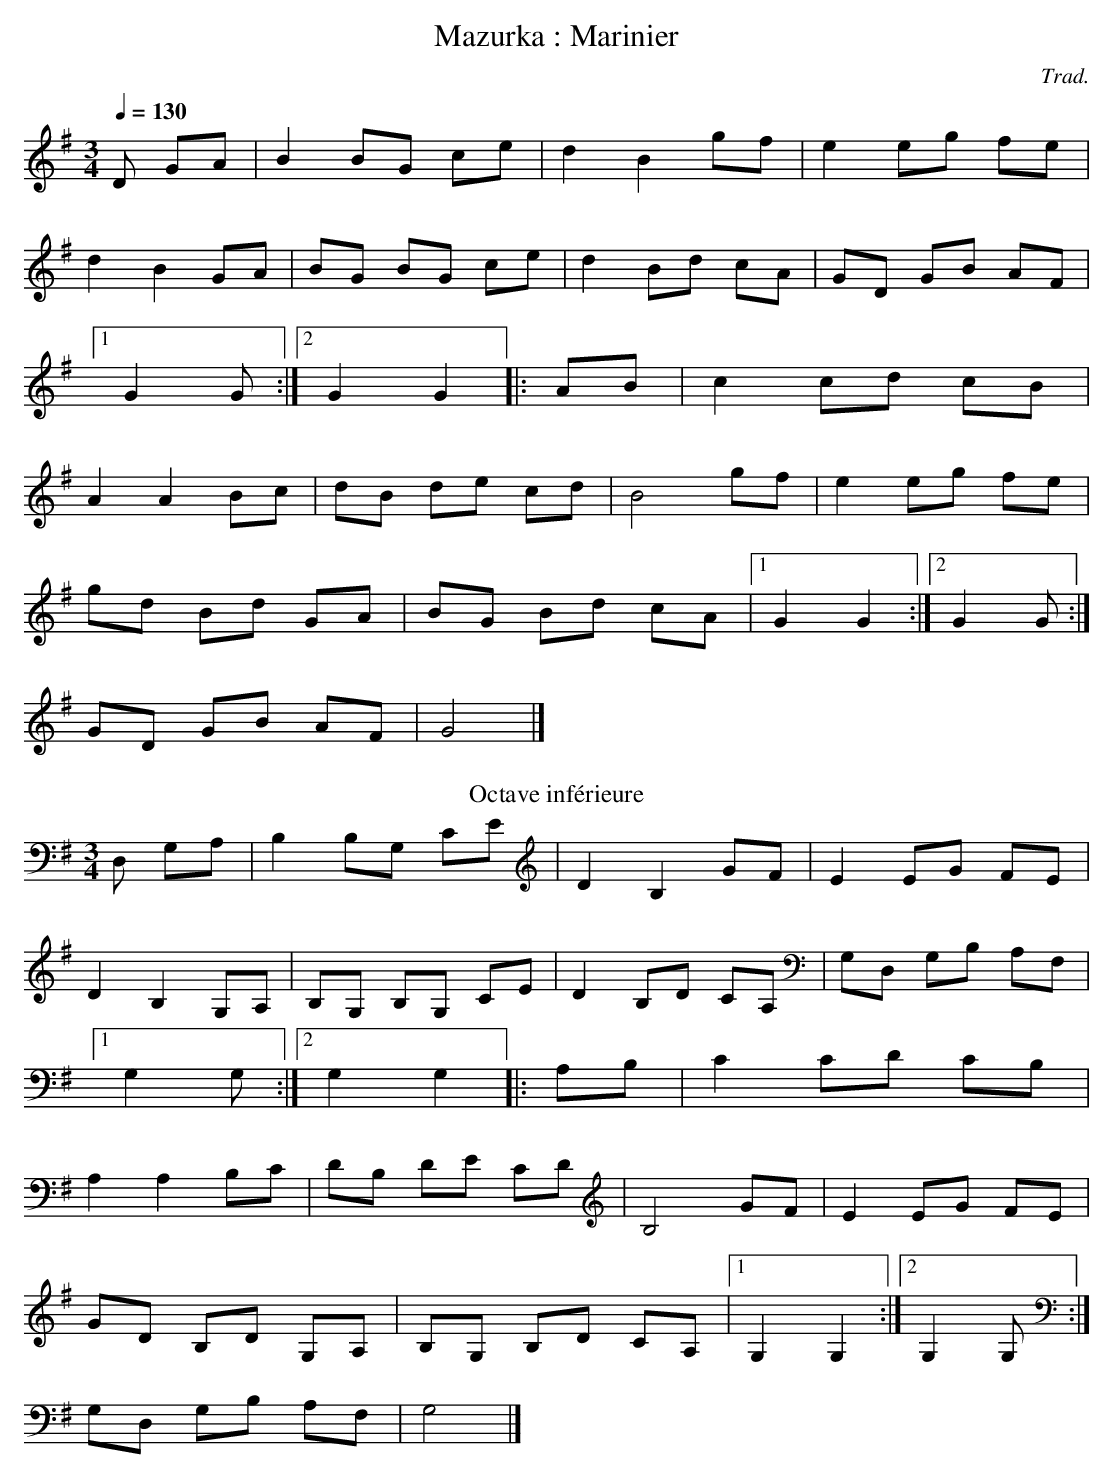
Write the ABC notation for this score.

X:1
T:Mazurka : Marinier
E:12
C:Trad.
Q:1/4=130
M:3/4
L:1/16
K:G
D2 G2A2 | B4 B2G2 c2e2 | d4 B4 g2f2 | e4 e2g2 f2e2 |
d4 B4 G2A2 | B2G2 B2G2 c2e2 | d4 B2d2 c2A2 | G2D2 G2B2 A2F2 |1
G4 G2 :|2 G4 G4 |: A2B2 | c4 c2d2 c2B2 |
A4 A4 B2c2 | d2B2 d2e2 c2d2 | B8 g2f2 | e4 e2g2 f2e2 |
g2d2 B2d2 G2A2 | B2G2 B2d2 c2A2 |1 G4 G4 :|2 G4 G2 :|
G2D2 G2B2 A2F2 | G8 |]
T:Octave inférieure
D,2 G,2A,2 | B,4 B,2G,2 C2E2 | D4 B,4 G2F2 | E4 E2G2 F2E2 |
D4 B,4 G,2A,2 | B,2G,2 B,2G,2 C2E2 | D4 B,2D2 C2A,2 | G,2D,2 G,2B,2 A,2F,2 |1
G,4 G,2 :|2 G,4 G,4 |: A,2B,2 | C4 C2D2 C2B,2 |
A,4 A,4 B,2C2 | D2B,2 D2E2 C2D2 | B,8 G2F2 | E4 E2G2 F2E2 |
G2D2 B,2D2 G,2A,2 | B,2G,2 B,2D2 C2A,2 |1 G,4 G,4 :|2 G,4 G,2 :|
G,2D,2 G,2B,2 A,2F,2 | G,8 |]
